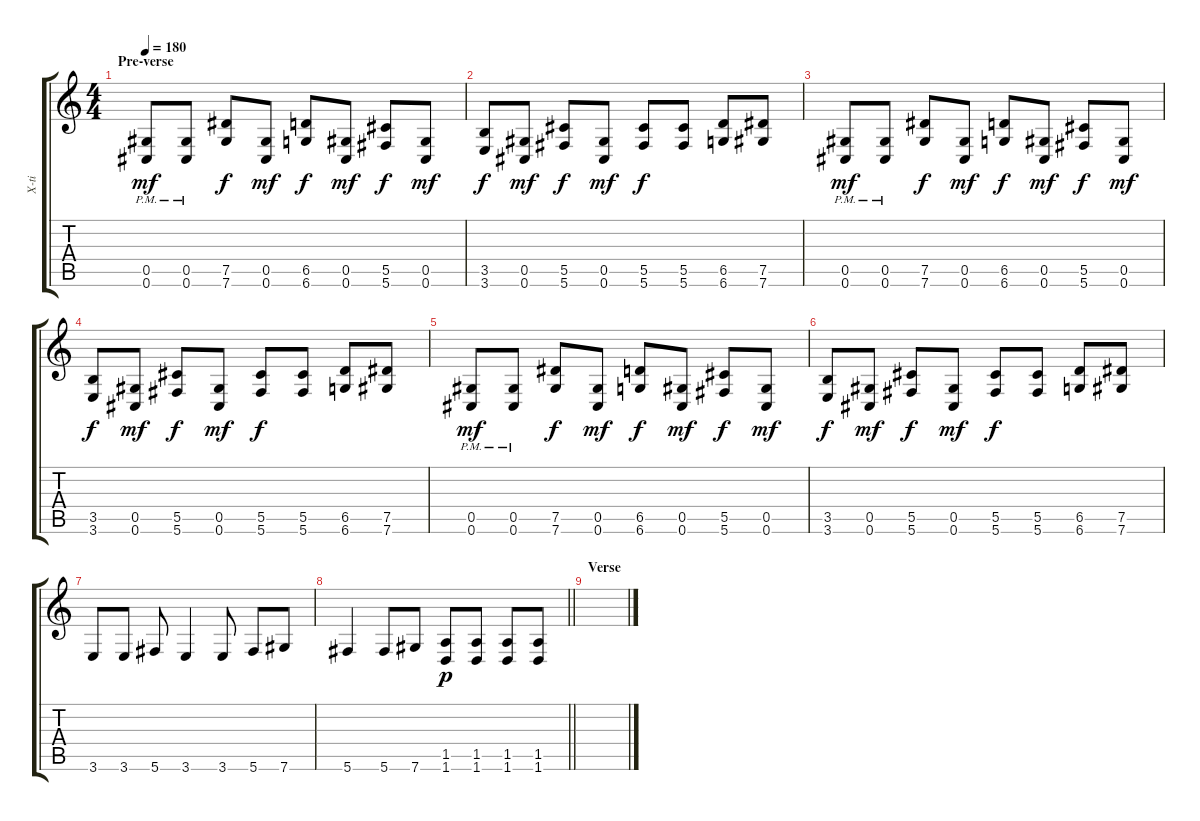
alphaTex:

\track ("X-ti" "X-ti") {instrument distortionguitar}
\staff {score tabs}
\tuning (Eb4 Bb3 Gb3 Db3 Ab2 Db2) {hide}
\ts (4 4)
\section ("" "Pre-verse")
\tempo 180
\clef g2
\ks c
(0.5{pm} 0.6{pm}).8{dy mf balance 16} (0.5{pm} 0.6{pm}).8 (7.5 7.6).8{dy f} (0.5 0.6).8{dy mf} (6.5 6.6).8{dy f} (0.5 0.6).8{dy mf} (5.5 5.6).8{dy f} (0.5 0.6).8{dy mf} |
(3.5 3.6).8{dy f} (0.5 0.6).8{dy mf} (5.5 5.6).8{dy f} (0.5 0.6).8{dy mf} (5.5 5.6).8{dy f} (5.5 5.6).8 (6.5 6.6).8 (7.5 7.6).8 |
(0.5{pm} 0.6{pm}).8{dy mf} (0.5{pm} 0.6{pm}).8 (7.5 7.6).8{dy f} (0.5 0.6).8{dy mf} (6.5 6.6).8{dy f} (0.5 0.6).8{dy mf} (5.5 5.6).8{dy f} (0.5 0.6).8{dy mf} |
(3.5 3.6).8{dy f} (0.5 0.6).8{dy mf} (5.5 5.6).8{dy f} (0.5 0.6).8{dy mf} (5.5 5.6).8{dy f} (5.5 5.6).8 (6.5 6.6).8 (7.5 7.6).8 |
(0.5{pm} 0.6{pm}).8{dy mf} (0.5{pm} 0.6{pm}).8 (7.5 7.6).8{dy f} (0.5 0.6).8{dy mf} (6.5 6.6).8{dy f} (0.5 0.6).8{dy mf} (5.5 5.6).8{dy f} (0.5 0.6).8{dy mf} |
(3.5 3.6).8{dy f} (0.5 0.6).8{dy mf} (5.5 5.6).8{dy f} (0.5 0.6).8{dy mf} (5.5 5.6).8{dy f} (5.5 5.6).8 (6.5 6.6).8 (7.5 7.6).8 |
3.6.8 3.6.8 5.6.8 3.6.4 3.6.8 5.6.8 7.6.8 |
\barLineRight lightlight
5.6.4 5.6.8 7.6.8 (1.5 1.6).8{dy p} (1.5 1.6).8 (1.5 1.6).8 (1.5 1.6).8 |
\section ("" "Verse")
